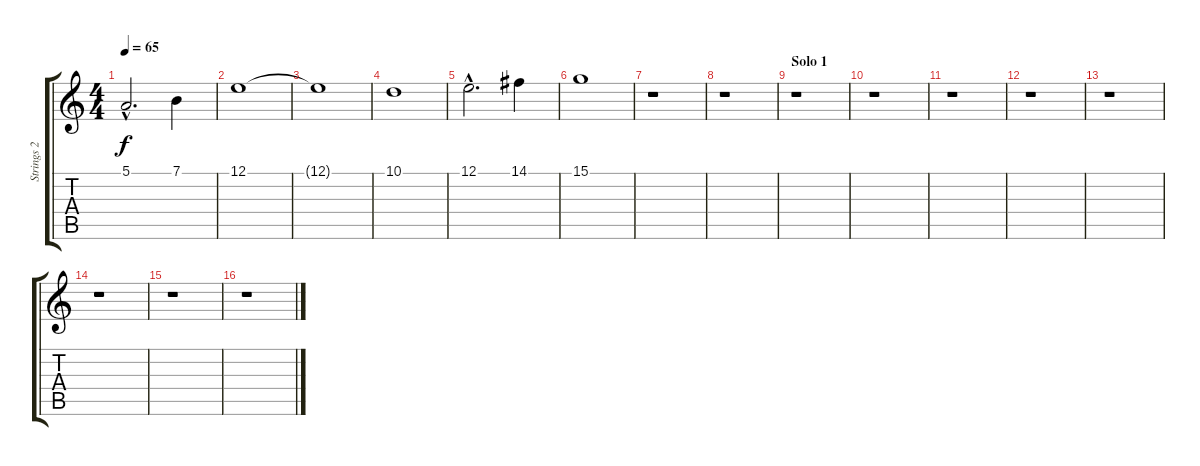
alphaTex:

\track ("Strings 2" "Strings 2") {instrument stringensemble1}
\staff {score tabs}
\tuning (E4 B3 G3 D3 A2 E2) {hide}
\ts (4 4)
\tempo 65
\clef g2
\ks c
5.1{hac}.2{d dy f} 7.1.4 |
12.1.1 |
12.1{t}.1 |
10.1.1 |
12.1{hac}.2{d} 14.1.4 |
15.1.1 |
r.1 |
r.1 |
\section ("" "Solo 1")
r.1 |
r.1 |
r.1 |
r.1 |
r.1 |
r.1 |
r.1 |
r.1
